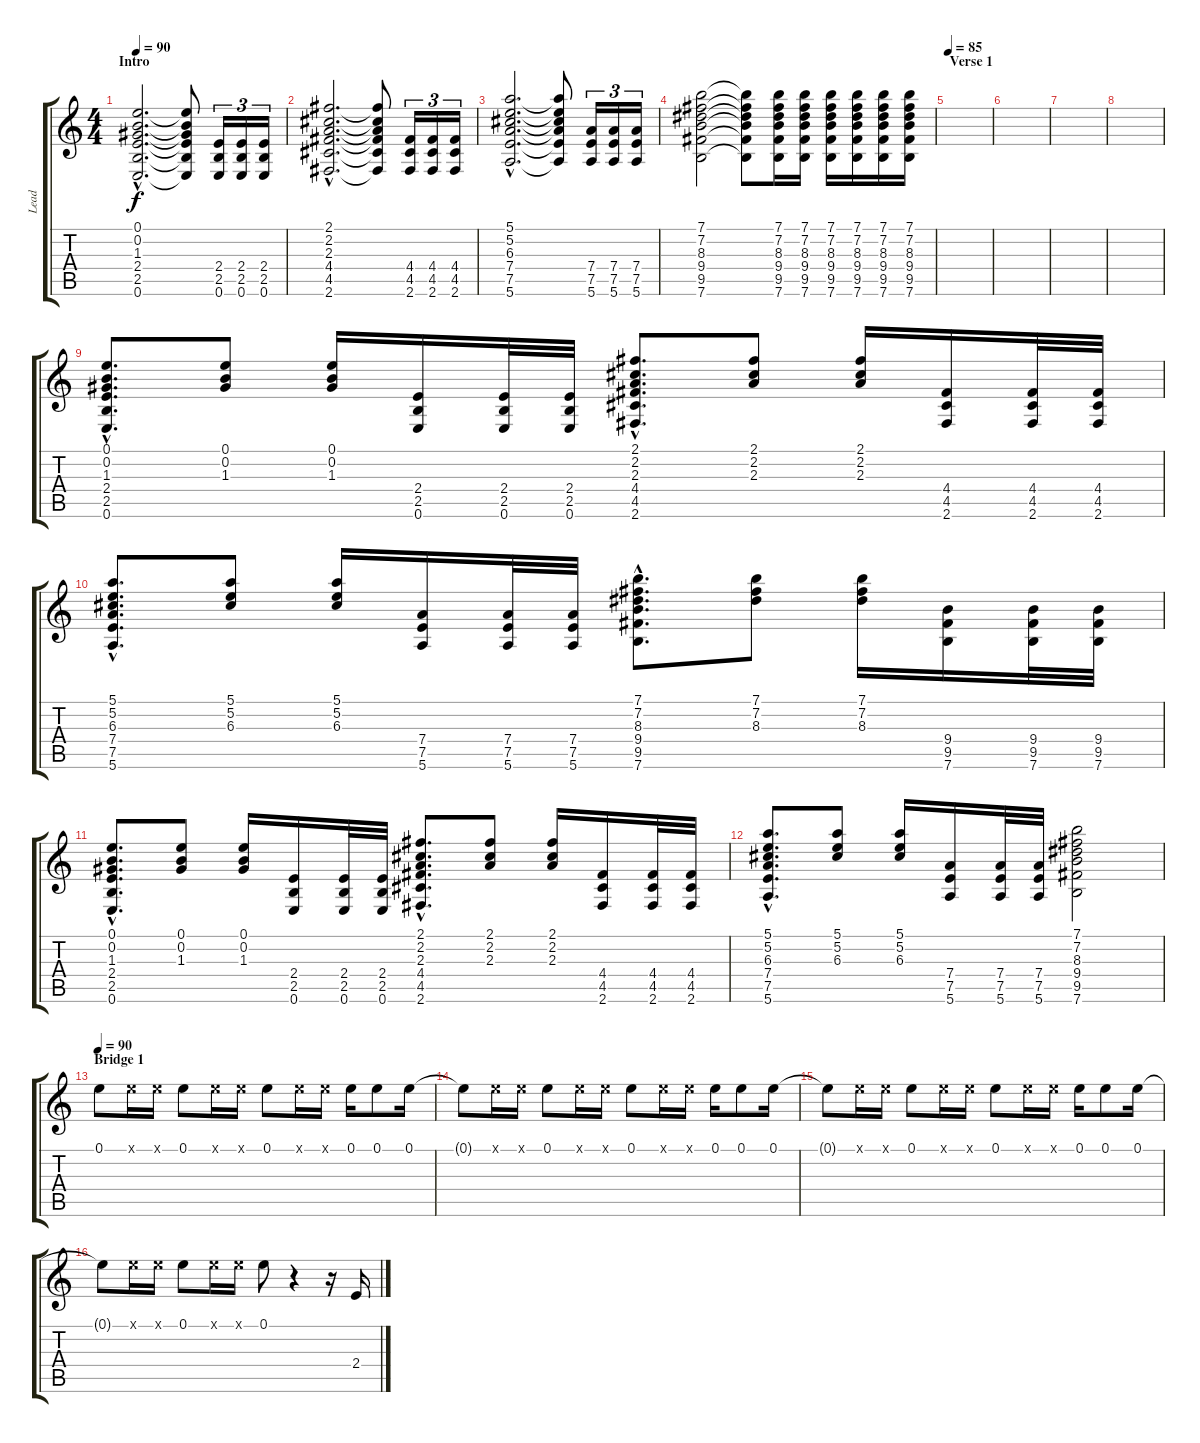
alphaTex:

\track ("Lead" "Lead") {instrument distortionguitar}
\staff {score tabs}
\tuning (E4 B3 G3 D3 A2 E2) {hide}
\ts (4 4)
\section ("" "Intro")
\tempo 90
\clef g2
\ks c
(0.1{hac} 0.2{hac} 1.3{hac} 2.4{hac} 2.5{hac} 0.6{hac}).2{d dy f instrument distortionguitar} (0.1{t} 0.2{t} 1.3{t} 2.4{t} 2.5{t} 0.6{t}).8 (2.4 2.5 0.6).16{tu (3 2)} (2.4 2.5 0.6).16{tu (3 2)} (2.4 2.5 0.6).16{tu (3 2)} |
(2.1{hac} 2.2{hac} 2.3{hac} 4.4{hac} 4.5{hac} 2.6{hac}).2{d} (2.1{t} 2.2{t} 2.3{t} 4.4{t} 4.5{t} 2.6{t}).8 (4.4 4.5 2.6).16{tu (3 2)} (4.4 4.5 2.6).16{tu (3 2)} (4.4 4.5 2.6).16{tu (3 2)} |
(5.1{hac} 5.2{hac} 6.3{hac} 7.4{hac} 7.5{hac} 5.6{hac}).2{d} (5.1{t} 5.2{t} 6.3{t} 7.4{t} 7.5{t} 5.6{t}).8 (7.4 7.5 5.6).16{tu (3 2)} (7.4 7.5 5.6).16{tu (3 2)} (7.4 7.5 5.6).16{tu (3 2)} |
(7.1 7.2 8.3 9.4 9.5 7.6).2 (7.1{t} 7.2{t} 8.3{t} 9.4{t} 9.5{t} 7.6{t}).8 (7.1 7.2 8.3 9.4 9.5 7.6).16 (7.1 7.2 8.3 9.4 9.5 7.6).16 (7.1 7.2 8.3 9.4 9.5 7.6).16 (7.1 7.2 8.3 9.4 9.5 7.6).16 (7.1 7.2 8.3 9.4 9.5 7.6).16 (7.1 7.2 8.3 9.4 9.5 7.6).16 |
\section ("" "Verse 1")
\tempo 85
|
|
|
|
(0.1{hac} 0.2{hac} 1.3{hac} 2.4{hac} 2.5{hac} 0.6{hac}).8{d} (0.1 0.2 1.3).8 (0.1 0.2 1.3).16 (2.4 2.5 0.6).16 (2.4 2.5 0.6).32 (2.4 2.5 0.6).32 (2.1{hac} 2.2{hac} 2.3{hac} 4.4{hac} 4.5{hac} 2.6{hac}).8{d} (2.1 2.2 2.3).8 (2.1 2.2 2.3).16 (4.4 4.5 2.6).16 (4.4 4.5 2.6).32 (4.4 4.5 2.6).32 |
(5.1{hac} 5.2{hac} 6.3{hac} 7.4{hac} 7.5{hac} 5.6{hac}).8{d} (5.1 5.2 6.3).8 (5.1 5.2 6.3).16 (7.4 7.5 5.6).16 (7.4 7.5 5.6).32 (7.4 7.5 5.6).32 (7.1{hac} 7.2{hac} 8.3{hac} 9.4{hac} 9.5{hac} 7.6{hac}).8{d} (7.1 7.2 8.3).8 (7.1 7.2 8.3).16 (9.4 9.5 7.6).16 (9.4 9.5 7.6).32 (9.4 9.5 7.6).32 |
(0.1{hac} 0.2{hac} 1.3{hac} 2.4{hac} 2.5{hac} 0.6{hac}).8{d} (0.1 0.2 1.3).8 (0.1 0.2 1.3).16 (2.4 2.5 0.6).16 (2.4 2.5 0.6).32 (2.4 2.5 0.6).32 (2.1{hac} 2.2{hac} 2.3{hac} 4.4{hac} 4.5{hac} 2.6{hac}).8{d} (2.1 2.2 2.3).8 (2.1 2.2 2.3).16 (4.4 4.5 2.6).16 (4.4 4.5 2.6).32 (4.4 4.5 2.6).32 |
(5.1{hac} 5.2{hac} 6.3{hac} 7.4{hac} 7.5{hac} 5.6{hac}).8{d} (5.1 5.2 6.3).8 (5.1 5.2 6.3).16 (7.4 7.5 5.6).16 (7.4 7.5 5.6).32 (7.4 7.5 5.6).32 (7.1 7.2 8.3 9.4 9.5 7.6).2 |
\section ("" "Bridge 1")
\tempo 90
0.1.8 0.1{x}.16 0.1{x}.16 0.1.8 0.1{x}.16 0.1{x}.16 0.1.8 0.1{x}.16 0.1{x}.16 0.1.16 0.1.8 0.1.16 |
0.1{t}.8 0.1{x}.16 0.1{x}.16 0.1.8 0.1{x}.16 0.1{x}.16 0.1.8 0.1{x}.16 0.1{x}.16 0.1.16 0.1.8 0.1.16 |
0.1{t}.8 0.1{x}.16 0.1{x}.16 0.1.8 0.1{x}.16 0.1{x}.16 0.1.8 0.1{x}.16 0.1{x}.16 0.1.16 0.1.8 0.1.16 |
0.1{t}.8 0.1{x}.16 0.1{x}.16 0.1.8 0.1{x}.16 0.1{x}.16 0.1.8 r.4 r.16 2.4.16
